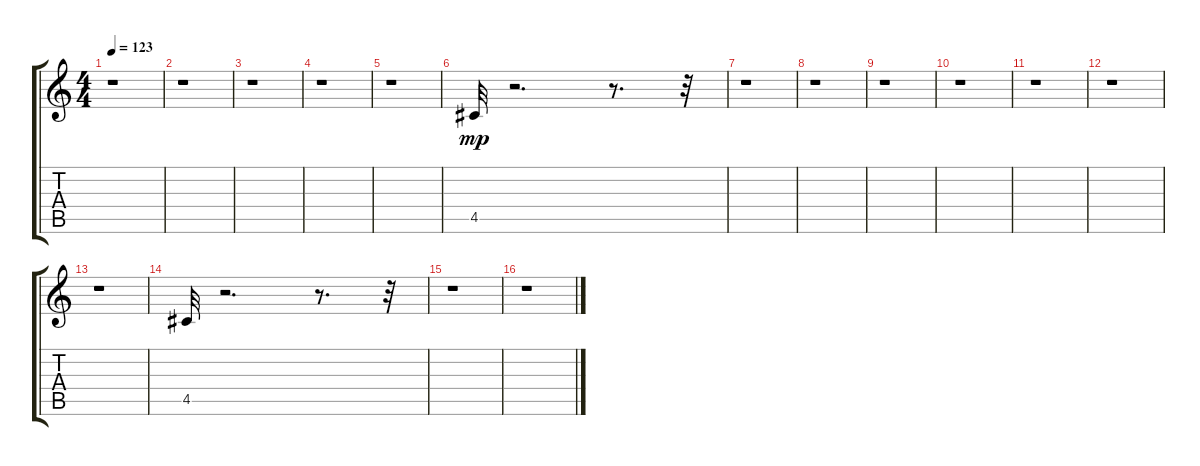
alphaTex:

\track "" {instrument electricguitarclean}
\staff {score tabs}
\tuning (E4 B3 G3 D3 A2 E2) {hide}
\ts (4 4)
\tempo 123
\clef g2
\ks c
r.1{dy mf} |
r.1 |
r.1 |
r.1 |
r.1 |
4.5.32{dy mp} r.2{d} r.8{d} r.32 |
r.1 |
r.1 |
r.1 |
r.1 |
r.1 |
r.1 |
r.1 |
4.5.32 r.2{d} r.8{d} r.32 |
r.1 |
r.1
